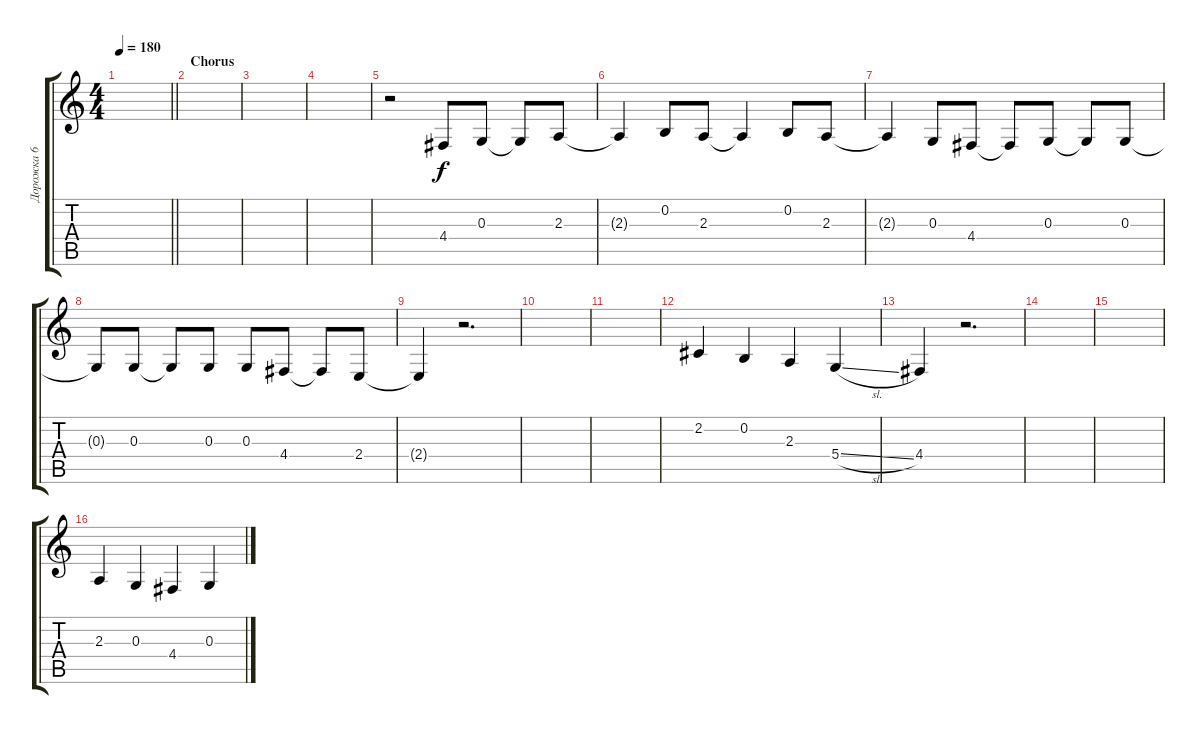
\track ("Дорожка 6" "Дорожка 6") {instrument altosax}
\staff {score tabs}
\tuning (E4 B3 G3 D3 A2 E2) {hide}
\ts (4 4)
\tempo 180
\clef g2
\barLineRight lightlight
\ks c
|
\section ("" "Chorus")
|
|
|
r.2 4.4.8 0.3.8 0.3{t}.8 2.3.8 |
2.3{t}.4 0.2.8 2.3.8 2.3{t}.4 0.2.8 2.3.8 |
2.3{t}.4 0.3.8 4.4.8 4.4{t}.8 0.3.8 0.3{t}.8 0.3.8 |
0.3{t}.8 0.3.8 0.3{t}.8 0.3.8 0.3.8 4.4.8 4.4{t}.8 2.4.8 |
2.4{t}.4 r.2{d} |
|
|
2.2.4 0.2.4 2.3.4 5.4{sl}.4 |
4.4.4 r.2{d} |
|
|
2.3.4 0.3.4 4.4.4 0.3.4
